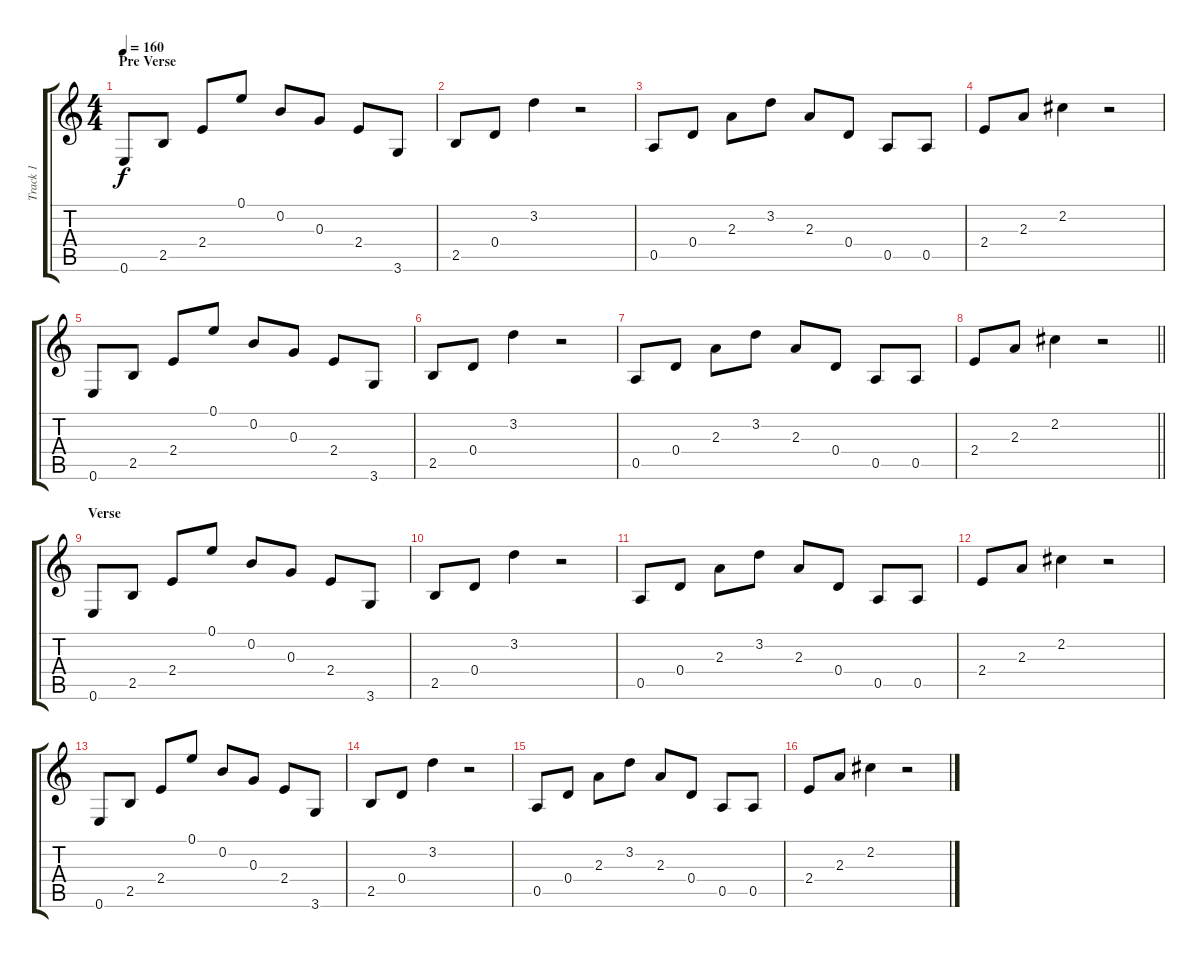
\track ("Track 1" "Track 1") {instrument acousticguitarsteel}
\staff {score tabs}
\tuning (E4 B3 G3 D3 A2 E2) {hide}
\ts (4 4)
\section ("" "Pre Verse")
\tempo 160
\clef g2
\ks c
0.6.8{dy f instrument acousticguitarsteel} 2.5.8 2.4.8 0.1.8 0.2.8 0.3.8 2.4.8 3.6.8 |
2.5.8 0.4.8 3.2.4 r.2 |
0.5.8 0.4.8 2.3.8 3.2.8 2.3.8 0.4.8 0.5.8 0.5.8 |
2.4.8 2.3.8 2.2.4 r.2 |
0.6.8 2.5.8 2.4.8 0.1.8 0.2.8 0.3.8 2.4.8 3.6.8 |
2.5.8 0.4.8 3.2.4 r.2 |
0.5.8 0.4.8 2.3.8 3.2.8 2.3.8 0.4.8 0.5.8 0.5.8 |
\barLineRight lightlight
2.4.8 2.3.8 2.2.4 r.2 |
\section ("" "Verse")
0.6.8 2.5.8 2.4.8 0.1.8 0.2.8 0.3.8 2.4.8 3.6.8 |
2.5.8 0.4.8 3.2.4 r.2 |
0.5.8 0.4.8 2.3.8 3.2.8 2.3.8 0.4.8 0.5.8 0.5.8 |
2.4.8 2.3.8 2.2.4 r.2 |
0.6.8 2.5.8 2.4.8 0.1.8 0.2.8 0.3.8 2.4.8 3.6.8 |
2.5.8 0.4.8 3.2.4 r.2 |
0.5.8 0.4.8 2.3.8 3.2.8 2.3.8 0.4.8 0.5.8 0.5.8 |
2.4.8 2.3.8 2.2.4 r.2
